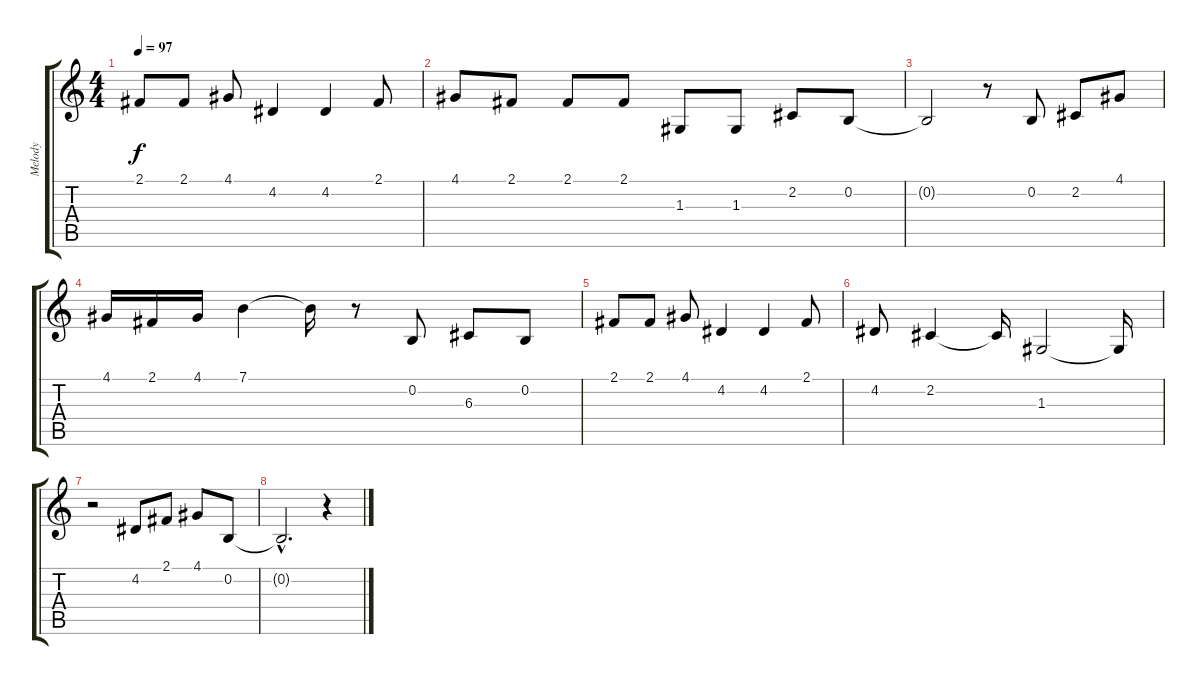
\track ("Melody" "Melody") {instrument altosax}
\staff {score tabs}
\tuning (E4 B3 G3 D3 A2 E2) {hide}
\ts (4 4)
\tempo 97
\clef g2
\ks c
2.1.8{dy f} 2.1.8 4.1.8 4.2.4 4.2.4 2.1.8 |
4.1.8 2.1.8 2.1.8 2.1.8 1.3.8 1.3.8 2.2.8 0.2.8 |
0.2{t}.2 r.8 0.2.8 2.2.8 4.1.8 |
4.1.16 2.1.16 4.1.16 7.1.4 7.1{t}.16 r.8 0.2.8 6.3.8 0.2.8 |
2.1.8 2.1.8 4.1.8 4.2.4 4.2.4 2.1.8 |
4.2.8 2.2.4 2.2{t}.16 1.3.2 1.3{t}.16 |
r.2 4.2.8 2.1.8 4.1.8 0.2.8 |
0.2{hac t}.2{d} r.4
